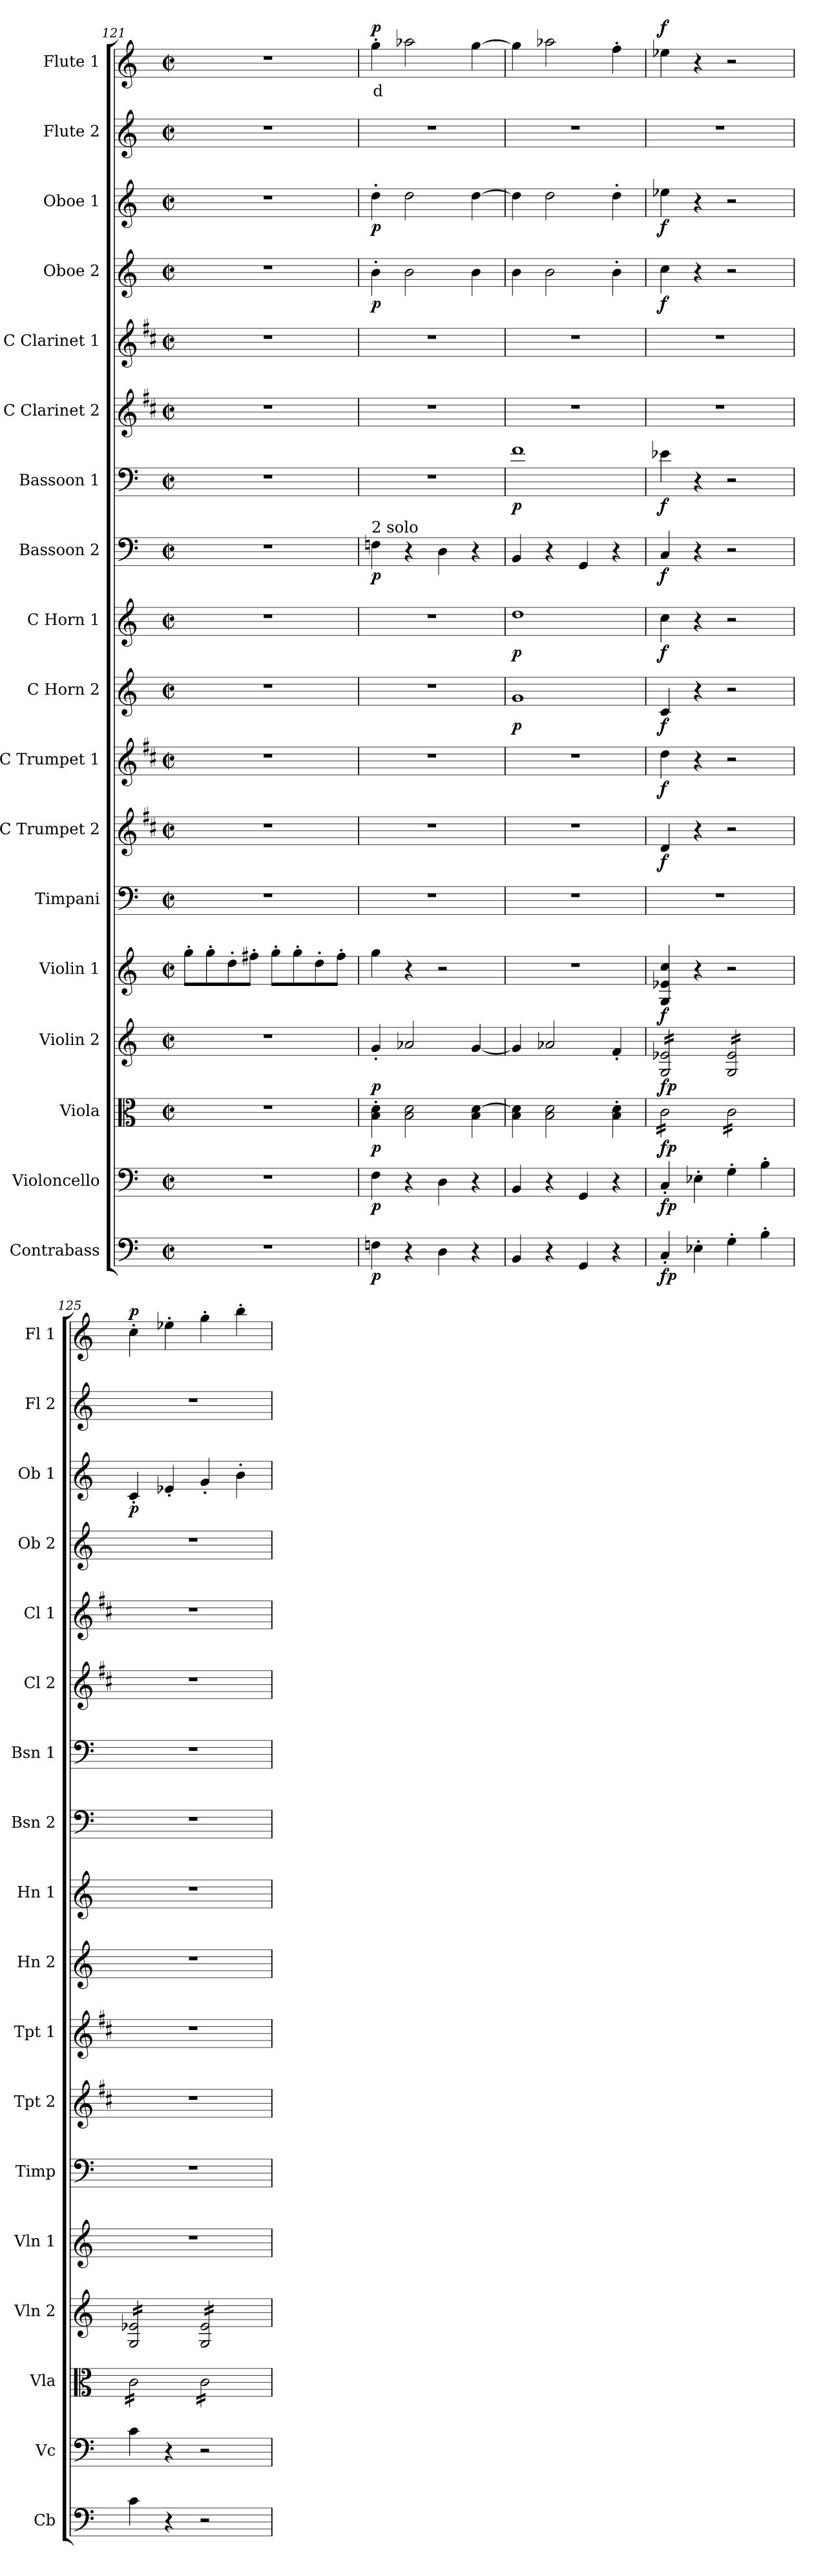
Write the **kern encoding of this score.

**kern	**dynam	**kern	**dynam	**kern	**dynam	**kern	**dynam	**kern	**dynam	**kern	**kern	**dynam	**kern	**dynam	**kern	**dynam	**kern	**dynam	**kern	**dynam	**kern	**dynam	**kern	**kern	**kern	**dynam	**kern	**dynam	**kern	**kern	**text	**dynam
*part18	*part18	*part17	*part17	*part16	*part16	*part15	*part15	*part14	*part14	*part13	*part12	*part12	*part11	*part11	*part10	*part10	*part9	*part9	*part8	*part8	*part7	*part7	*part6	*part5	*part4	*part4	*part3	*part3	*part2	*part1	*part1	*part1
*staff18	*staff18	*staff17	*staff17	*staff16	*staff16	*staff15	*staff15	*staff14	*staff14	*staff13	*staff12	*staff12	*staff11	*staff11	*staff10	*staff10	*staff9	*staff9	*staff8	*staff8	*staff7	*staff7	*staff6	*staff5	*staff4	*staff4	*staff3	*staff3	*staff2	*staff1	*staff1	*staff1
*I"Contrabass	*	*I"Violoncello	*	*I"Viola	*	*I"Violin 2	*	*I"Violin 1	*	*I"Timpani	*I"C Trumpet 2	*	*I"C Trumpet 1	*	*I"C Horn 2	*	*I"C Horn 1	*	*I"Bassoon 2	*	*I"Bassoon 1	*	*I"C Clarinet 2	*I"C Clarinet 1	*I"Oboe 2	*	*I"Oboe 1	*	*I"Flute 2	*I"Flute 1	*	*
*I'Cb	*	*I'Vc	*	*I'Vla	*	*I'Vln 2	*	*I'Vln 1	*	*I'Timp	*I'Tpt 2	*	*I'Tpt 1	*	*I'Hn 2	*	*I'Hn 1	*	*I'Bsn 2	*	*I'Bsn 1	*	*I'Cl 2	*I'Cl 1	*I'Ob 2	*	*I'Ob 1	*	*I'Fl 2	*I'Fl 1	*	*
*clefF4	*	*clefF4	*	*clefC3	*	*clefG2	*	*clefG2	*	*clefF4	*clefG2	*	*clefG2	*	*clefG2	*	*clefG2	*	*clefF4	*	*clefF4	*	*clefG2	*clefG2	*clefG2	*	*clefG2	*	*clefG2	*clefG2	*	*
*ITrd7c12	*	*	*	*	*	*	*	*	*	*	*ITrd1c2	*	*ITrd1c2	*	*ITrd7c12	*	*ITrd7c12	*	*	*	*	*	*ITrd1c2	*ITrd1c2	*	*	*	*	*	*	*	*
*k[]	*	*k[]	*	*k[]	*	*k[]	*	*k[]	*	*k[]	*k[]	*	*k[]	*	*k[]	*	*k[]	*	*k[]	*	*k[]	*	*k[]	*k[]	*k[]	*	*k[]	*	*k[]	*k[]	*	*
*M2/2	*	*M2/2	*	*M2/2	*	*M2/2	*	*M2/2	*	*M2/2	*M2/2	*	*M2/2	*	*M2/2	*	*M2/2	*	*M2/2	*	*M2/2	*	*M2/2	*M2/2	*M2/2	*	*M2/2	*	*M2/2	*M2/2	*	*
*met(c|)	*	*met(c|)	*	*met(c|)	*	*met(c|)	*	*met(c|)	*	*met(c|)	*met(c|)	*	*met(c|)	*	*met(c|)	*	*met(c|)	*	*met(c|)	*	*met(c|)	*	*met(c|)	*met(c|)	*met(c|)	*	*met(c|)	*	*met(c|)	*met(c|)	*	*
=121	=121	=121	=121	=121	=121	=121	=121	=121	=121	=121	=121	=121	=121	=121	=121	=121	=121	=121	=121	=121	=121	=121	=121	=121	=121	=121	=121	=121	=121	=121	=121	=121
1r	.	1r	.	1r	.	1r	.	8gg'\L	.	1r	1r	.	1r	.	1r	.	1r	.	1r	.	1r	.	1r	1r	1r	.	1r	.	1r	1r	.	.
.	.	.	.	.	.	.	.	8gg'\	.	.	.	.	.	.	.	.	.	.	.	.	.	.	.	.	.	.	.	.	.	.	.	.
.	.	.	.	.	.	.	.	8dd'\	.	.	.	.	.	.	.	.	.	.	.	.	.	.	.	.	.	.	.	.	.	.	.	.
.	.	.	.	.	.	.	.	8ff#X'\J	.	.	.	.	.	.	.	.	.	.	.	.	.	.	.	.	.	.	.	.	.	.	.	.
.	.	.	.	.	.	.	.	8gg'\L	.	.	.	.	.	.	.	.	.	.	.	.	.	.	.	.	.	.	.	.	.	.	.	.
.	.	.	.	.	.	.	.	8gg'\	.	.	.	.	.	.	.	.	.	.	.	.	.	.	.	.	.	.	.	.	.	.	.	.
.	.	.	.	.	.	.	.	8dd'\	.	.	.	.	.	.	.	.	.	.	.	.	.	.	.	.	.	.	.	.	.	.	.	.
.	.	.	.	.	.	.	.	8ff#'\J	.	.	.	.	.	.	.	.	.	.	.	.	.	.	.	.	.	.	.	.	.	.	.	.
=122	=122	=122	=122	=122	=122	=122	=122	=122	=122	=122	=122	=122	=122	=122	=122	=122	=122	=122	=122	=122	=122	=122	=122	=122	=122	=122	=122	=122	=122	=122	=122	=122
!	!	!	!	!	!	!	!	!	!	!	!	!	!	!	!	!	!	!	!LO:TX:a:t=2 solo	!	!	!	!	!	!	!	!	!	!	!	!	!
!	!LO:DY:b	!	!LO:DY:b	!	!LO:DY:b	!	!LO:DY:b	!	!	!	!	!	!	!	!	!	!	!	!	!LO:DY:b	!	!	!	!	!	!LO:DY:b	!	!LO:DY:b	!	!	!LO:LY:b:color=#FF0000	!LO:DY:b
4FFn\	p	4F\	p	4B\' 4d\'	p	4g'/	p	4gg\	.	1r	1r	.	1r	.	1r	.	1r	.	4Fn\	p	1r	.	1r	1r	4b'\	p	4dd'\	p	1r	4gg'\	d	p
4r	.	4r	.	2B\ 2d\	.	2a-X/	.	4r	.	.	.	.	.	.	.	.	.	.	4r	.	.	.	.	.	2b\	.	2dd\	.	.	2aa-X\	.	.
4DD\	.	4D\	.	.	.	.	.	2r	.	.	.	.	.	.	.	.	.	.	4D\	.	.	.	.	.	.	.	.	.	.	.	.	.
4r	.	4r	.	4B\ [4d\	.	[4g/	.	.	.	.	.	.	.	.	.	.	.	.	4r	.	.	.	.	.	4b\	.	[4dd\	.	.	[4gg\	.	.
=123	=123	=123	=123	=123	=123	=123	=123	=123	=123	=123	=123	=123	=123	=123	=123	=123	=123	=123	=123	=123	=123	=123	=123	=123	=123	=123	=123	=123	=123	=123	=123	=123
!	!	!	!	!	!	!	!	!	!	!	!	!	!	!	!	!LO:DY:b	!	!LO:DY:b	!	!	!	!LO:DY:b	!	!	!	!	!	!	!	!	!	!
4BBB/	.	4BB/	.	4B\ 4d\]	.	4g/]	.	1r	.	1r	1r	.	1r	.	1G	p	1d	p	4BB/	.	1f	p	1r	1r	4b\	.	4dd\]	.	1r	4gg\]	.	.
4r	.	4r	.	2B\ 2d\	.	2a-X/	.	.	.	.	.	.	.	.	.	.	.	.	4r	.	.	.	.	.	2b\	.	2dd\	.	.	2aa-X\	.	.
4GGG/	.	4GG/	.	.	.	.	.	.	.	.	.	.	.	.	.	.	.	.	4GG/	.	.	.	.	.	.	.	.	.	.	.	.	.
4r	.	4r	.	4B\' 4d\'	.	4f'/	.	.	.	.	.	.	.	.	.	.	.	.	4r	.	.	.	.	.	4b'\	.	4dd'\	.	.	4ff'\	.	.
=124	=124	=124	=124	=124	=124	=124	=124	=124	=124	=124	=124	=124	=124	=124	=124	=124	=124	=124	=124	=124	=124	=124	=124	=124	=124	=124	=124	=124	=124	=124	=124	=124
!	!LO:DY:b	!	!LO:DY:b	!	!LO:DY:b	!	!LO:DY:b	!	!LO:DY:b	!	!	!LO:DY:b	!	!LO:DY:b	!	!LO:DY:b	!	!LO:DY:b	!	!LO:DY:b	!	!LO:DY:b	!	!	!	!LO:DY:b	!	!LO:DY:b	!	!	!	!LO:DY:b
*	*	*	*	*tremolo	*	*	*	*	*	*	*	*	*	*	*	*	*	*	*	*	*	*	*	*	*	*	*	*	*	*	*	*
*	*	*	*	*	*	*tremolo	*	*	*	*	*	*	*	*	*	*	*	*	*	*	*	*	*	*	*	*	*	*	*	*	*	*
4CC'/	fp	4C'/	fp	16c\LL	fp	16G/ 16e-X/LL	fp	4G/ 4e-X/ 4cc/	f	1r	4c/	f	4cc\	f	4C/	f	4c\	f	4C/	f	4e-X\	f	1r	1r	4cc\	f	4ee-X\	f	1r	4ee-X\	.	f
.	.	.	.	16c\	.	16G/ 16e-X/	.	.	.	.	.	.	.	.	.	.	.	.	.	.	.	.	.	.	.	.	.	.	.	.	.	.
.	.	.	.	16c\	.	16G/ 16e-X/	.	.	.	.	.	.	.	.	.	.	.	.	.	.	.	.	.	.	.	.	.	.	.	.	.	.
.	.	.	.	16c\	.	16G/ 16e-X/	.	.	.	.	.	.	.	.	.	.	.	.	.	.	.	.	.	.	.	.	.	.	.	.	.	.
4EE-X'\	.	4E-X'\	.	16c\	.	16G/ 16e-X/	.	4r	.	.	4r	.	4r	.	4r	.	4r	.	4r	.	4r	.	.	.	4r	.	4r	.	.	4r	.	.
.	.	.	.	16c\	.	16G/ 16e-X/	.	.	.	.	.	.	.	.	.	.	.	.	.	.	.	.	.	.	.	.	.	.	.	.	.	.
.	.	.	.	16c\	.	16G/ 16e-X/	.	.	.	.	.	.	.	.	.	.	.	.	.	.	.	.	.	.	.	.	.	.	.	.	.	.
.	.	.	.	16c\JJ	.	16G/ 16e-X/JJ	.	.	.	.	.	.	.	.	.	.	.	.	.	.	.	.	.	.	.	.	.	.	.	.	.	.
4GG'\	.	4G'\	.	16c\LL	.	16G/ 16e-/LL	.	2r	.	.	2r	.	2r	.	2r	.	2r	.	2r	.	2r	.	.	.	2r	.	2r	.	.	2r	.	.
.	.	.	.	16c\	.	16G/ 16e-/	.	.	.	.	.	.	.	.	.	.	.	.	.	.	.	.	.	.	.	.	.	.	.	.	.	.
.	.	.	.	16c\	.	16G/ 16e-/	.	.	.	.	.	.	.	.	.	.	.	.	.	.	.	.	.	.	.	.	.	.	.	.	.	.
.	.	.	.	16c\	.	16G/ 16e-/	.	.	.	.	.	.	.	.	.	.	.	.	.	.	.	.	.	.	.	.	.	.	.	.	.	.
4BB'\	.	4B'\	.	16c\	.	16G/ 16e-/	.	.	.	.	.	.	.	.	.	.	.	.	.	.	.	.	.	.	.	.	.	.	.	.	.	.
.	.	.	.	16c\	.	16G/ 16e-/	.	.	.	.	.	.	.	.	.	.	.	.	.	.	.	.	.	.	.	.	.	.	.	.	.	.
.	.	.	.	16c\	.	16G/ 16e-/	.	.	.	.	.	.	.	.	.	.	.	.	.	.	.	.	.	.	.	.	.	.	.	.	.	.
.	.	.	.	16c\JJ	.	16G/ 16e-/JJ	.	.	.	.	.	.	.	.	.	.	.	.	.	.	.	.	.	.	.	.	.	.	.	.	.	.
=125	=125	=125	=125	=125	=125	=125	=125	=125	=125	=125	=125	=125	=125	=125	=125	=125	=125	=125	=125	=125	=125	=125	=125	=125	=125	=125	=125	=125	=125	=125	=125	=125
!	!	!	!	!	!	!	!	!	!	!	!	!	!	!	!	!	!	!	!	!	!	!	!	!	!	!	!	!LO:DY:b	!	!	!	!LO:DY:b
4C\	.	4c\	.	16c\LL	.	16G/ 16e-X/LL	.	1r	.	1r	1r	.	1r	.	1r	.	1r	.	1r	.	1r	.	1r	1r	1r	.	4c'/	p	1r	4cc'\	.	p
.	.	.	.	16c\	.	16G/ 16e-X/	.	.	.	.	.	.	.	.	.	.	.	.	.	.	.	.	.	.	.	.	.	.	.	.	.	.
.	.	.	.	16c\	.	16G/ 16e-X/	.	.	.	.	.	.	.	.	.	.	.	.	.	.	.	.	.	.	.	.	.	.	.	.	.	.
.	.	.	.	16c\	.	16G/ 16e-X/	.	.	.	.	.	.	.	.	.	.	.	.	.	.	.	.	.	.	.	.	.	.	.	.	.	.
4r	.	4r	.	16c\	.	16G/ 16e-X/	.	.	.	.	.	.	.	.	.	.	.	.	.	.	.	.	.	.	.	.	4e-X'/	.	.	4ee-X'\	.	.
.	.	.	.	16c\	.	16G/ 16e-X/	.	.	.	.	.	.	.	.	.	.	.	.	.	.	.	.	.	.	.	.	.	.	.	.	.	.
.	.	.	.	16c\	.	16G/ 16e-X/	.	.	.	.	.	.	.	.	.	.	.	.	.	.	.	.	.	.	.	.	.	.	.	.	.	.
.	.	.	.	16c\JJ	.	16G/ 16e-X/JJ	.	.	.	.	.	.	.	.	.	.	.	.	.	.	.	.	.	.	.	.	.	.	.	.	.	.
2r	.	2r	.	16c\LL	.	16G/ 16e-/LL	.	.	.	.	.	.	.	.	.	.	.	.	.	.	.	.	.	.	.	.	4g'/	.	.	4gg'\	.	.
.	.	.	.	16c\	.	16G/ 16e-/	.	.	.	.	.	.	.	.	.	.	.	.	.	.	.	.	.	.	.	.	.	.	.	.	.	.
.	.	.	.	16c\	.	16G/ 16e-/	.	.	.	.	.	.	.	.	.	.	.	.	.	.	.	.	.	.	.	.	.	.	.	.	.	.
.	.	.	.	16c\	.	16G/ 16e-/	.	.	.	.	.	.	.	.	.	.	.	.	.	.	.	.	.	.	.	.	.	.	.	.	.	.
.	.	.	.	16c\	.	16G/ 16e-/	.	.	.	.	.	.	.	.	.	.	.	.	.	.	.	.	.	.	.	.	4b'\	.	.	4bb'\	.	.
.	.	.	.	16c\	.	16G/ 16e-/	.	.	.	.	.	.	.	.	.	.	.	.	.	.	.	.	.	.	.	.	.	.	.	.	.	.
.	.	.	.	16c\	.	16G/ 16e-/	.	.	.	.	.	.	.	.	.	.	.	.	.	.	.	.	.	.	.	.	.	.	.	.	.	.
.	.	.	.	16c\JJ	.	16G/ 16e-/JJ	.	.	.	.	.	.	.	.	.	.	.	.	.	.	.	.	.	.	.	.	.	.	.	.	.	.
*	*	*	*	*	*	*Xtremolo	*	*	*	*	*	*	*	*	*	*	*	*	*	*	*	*	*	*	*	*	*	*	*	*	*	*
*	*	*	*	*Xtremolo	*	*	*	*	*	*	*	*	*	*	*	*	*	*	*	*	*	*	*	*	*	*	*	*	*	*	*	*
=	=	=	=	=	=	=	=	=	=	=	=	=	=	=	=	=	=	=	=	=	=	=	=	=	=	=	=	=	=	=	=	=
*-	*-	*-	*-	*-	*-	*-	*-	*-	*-	*-	*-	*-	*-	*-	*-	*-	*-	*-	*-	*-	*-	*-	*-	*-	*-	*-	*-	*-	*-	*-	*-	*-
